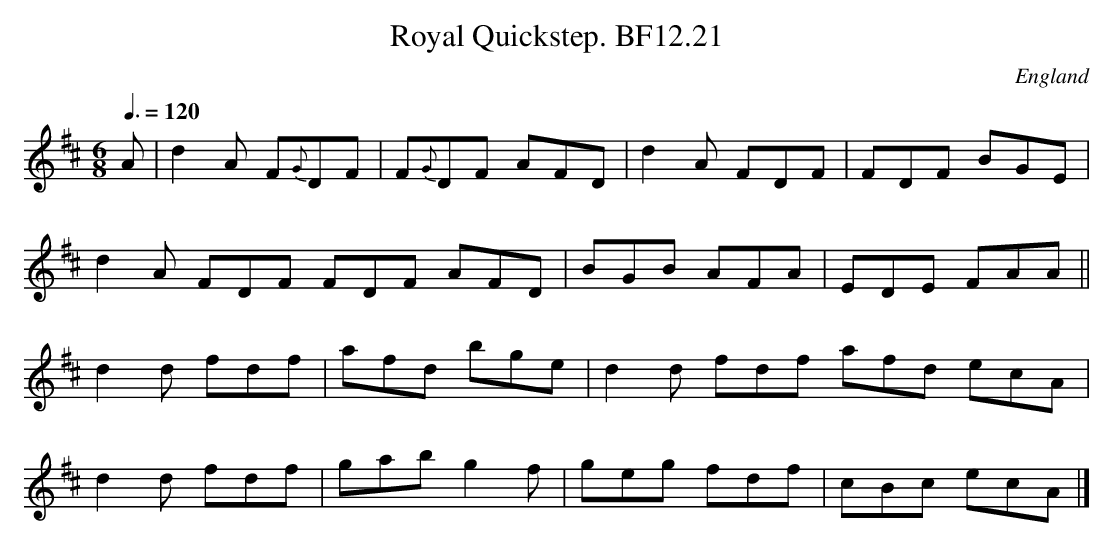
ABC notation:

X:1
T:Royal Quickstep. BF12.21
M:6/8
Q:3/8=120
O:England
notC:In T.Browne's hand
K:D major
A|d2A F{G}DF|F{G}DF AFD|d2A FDF|FDF BGE|!
d2A FDF FDF AFD|BGB AFA|EDE FAA||!
d2d fdf|afd bge|d2d fdf afd ecA|!
d2d fdf|gabg2f|geg fdf|cBc ecA|]
